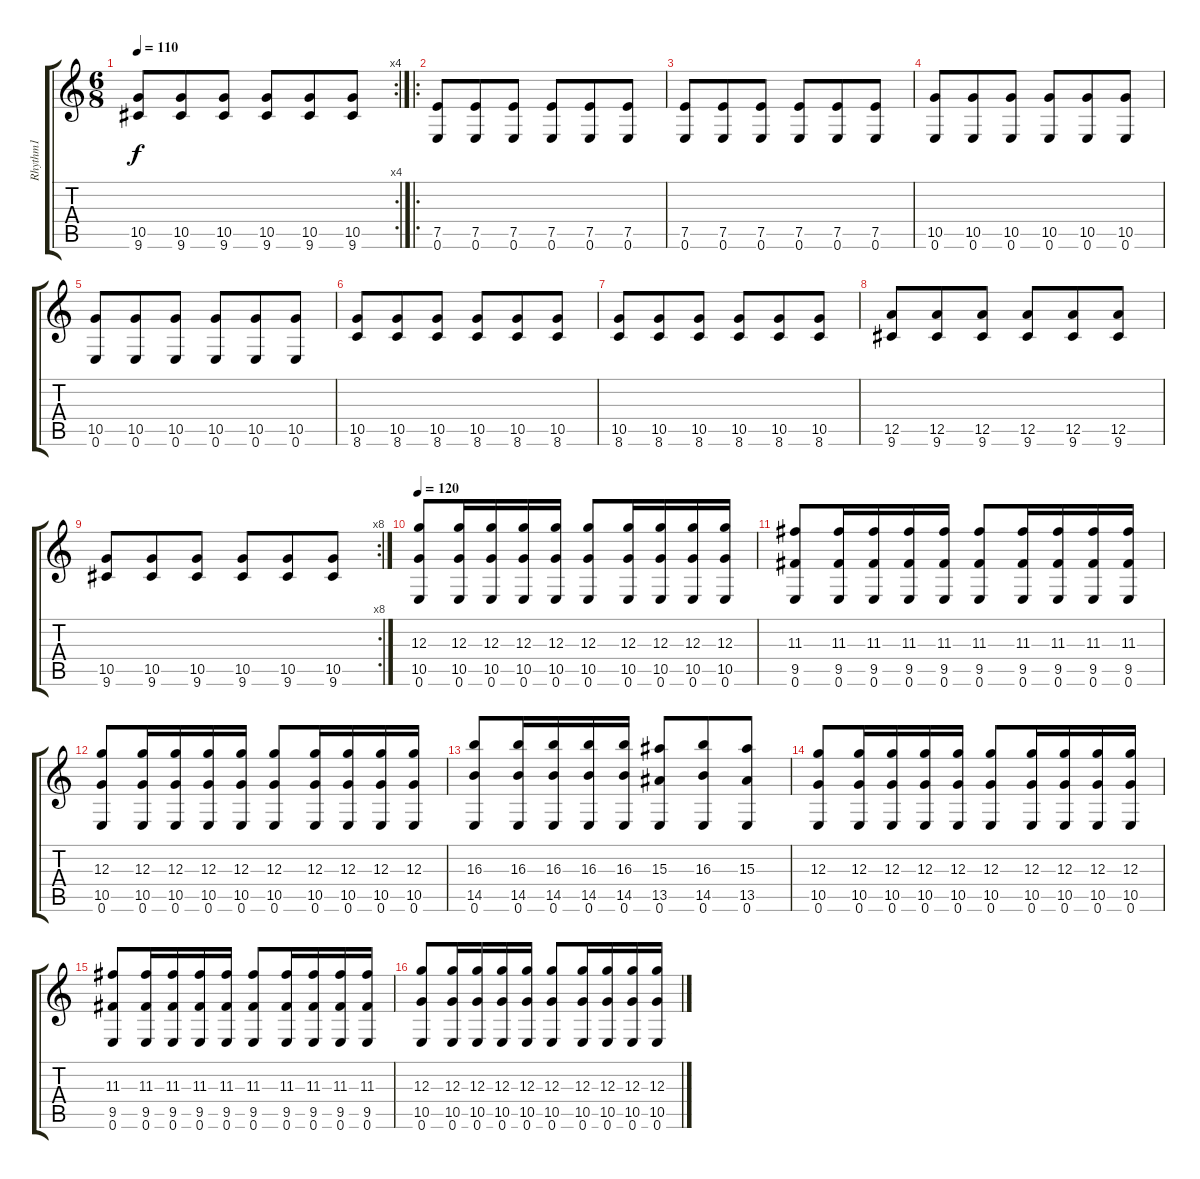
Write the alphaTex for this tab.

\track ("Rhythm1" "Rhythm1") {instrument distortionguitar}
\staff {score tabs}
\tuning (E4 B3 G3 D3 A2 E2) {hide}
\rc 4
\ts (6 8)
\tempo 110
\clef g2
\ks c
(10.5 9.6).8{dy f} (10.5 9.6).8 (10.5 9.6).8 (10.5 9.6).8 (10.5 9.6).8 (10.5 9.6).8 |
\ro
(7.5 0.6).8 (7.5 0.6).8 (7.5 0.6).8 (7.5 0.6).8 (7.5 0.6).8 (7.5 0.6).8 |
(7.5 0.6).8 (7.5 0.6).8 (7.5 0.6).8 (7.5 0.6).8 (7.5 0.6).8 (7.5 0.6).8 |
(10.5 0.6).8 (10.5 0.6).8 (10.5 0.6).8 (10.5 0.6).8 (10.5 0.6).8 (10.5 0.6).8 |
(10.5 0.6).8 (10.5 0.6).8 (10.5 0.6).8 (10.5 0.6).8 (10.5 0.6).8 (10.5 0.6).8 |
(10.5 8.6).8 (10.5 8.6).8 (10.5 8.6).8 (10.5 8.6).8 (10.5 8.6).8 (10.5 8.6).8 |
(10.5 8.6).8 (10.5 8.6).8 (10.5 8.6).8 (10.5 8.6).8 (10.5 8.6).8 (10.5 8.6).8 |
(12.5 9.6).8 (12.5 9.6).8 (12.5 9.6).8 (12.5 9.6).8 (12.5 9.6).8 (12.5 9.6).8 |
\rc 8
(10.5 9.6).8 (10.5 9.6).8 (10.5 9.6).8 (10.5 9.6).8 (10.5 9.6).8 (10.5 9.6).8 |
\tempo 120
(12.3 10.5 0.6).8 (12.3 10.5 0.6).16 (12.3 10.5 0.6).16 (12.3 10.5 0.6).16 (12.3 10.5 0.6).16 (12.3 10.5 0.6).8 (12.3 10.5 0.6).16 (12.3 10.5 0.6).16 (12.3 10.5 0.6).16 (12.3 10.5 0.6).16 |
(11.3 9.5 0.6).8 (11.3 9.5 0.6).16 (11.3 9.5 0.6).16 (11.3 9.5 0.6).16 (11.3 9.5 0.6).16 (11.3 9.5 0.6).8 (11.3 9.5 0.6).16 (11.3 9.5 0.6).16 (11.3 9.5 0.6).16 (11.3 9.5 0.6).16 |
(12.3 10.5 0.6).8 (12.3 10.5 0.6).16 (12.3 10.5 0.6).16 (12.3 10.5 0.6).16 (12.3 10.5 0.6).16 (12.3 10.5 0.6).8 (12.3 10.5 0.6).16 (12.3 10.5 0.6).16 (12.3 10.5 0.6).16 (12.3 10.5 0.6).16 |
(16.3 14.5 0.6).8 (16.3 14.5 0.6).16 (16.3 14.5 0.6).16 (16.3 14.5 0.6).16 (16.3 14.5 0.6).16 (15.3 13.5 0.6).8 (16.3 14.5 0.6).8 (15.3 13.5 0.6).8 |
(12.3 10.5 0.6).8 (12.3 10.5 0.6).16 (12.3 10.5 0.6).16 (12.3 10.5 0.6).16 (12.3 10.5 0.6).16 (12.3 10.5 0.6).8 (12.3 10.5 0.6).16 (12.3 10.5 0.6).16 (12.3 10.5 0.6).16 (12.3 10.5 0.6).16 |
(11.3 9.5 0.6).8 (11.3 9.5 0.6).16 (11.3 9.5 0.6).16 (11.3 9.5 0.6).16 (11.3 9.5 0.6).16 (11.3 9.5 0.6).8 (11.3 9.5 0.6).16 (11.3 9.5 0.6).16 (11.3 9.5 0.6).16 (11.3 9.5 0.6).16 |
(12.3 10.5 0.6).8 (12.3 10.5 0.6).16 (12.3 10.5 0.6).16 (12.3 10.5 0.6).16 (12.3 10.5 0.6).16 (12.3 10.5 0.6).8 (12.3 10.5 0.6).16 (12.3 10.5 0.6).16 (12.3 10.5 0.6).16 (12.3 10.5 0.6).16
